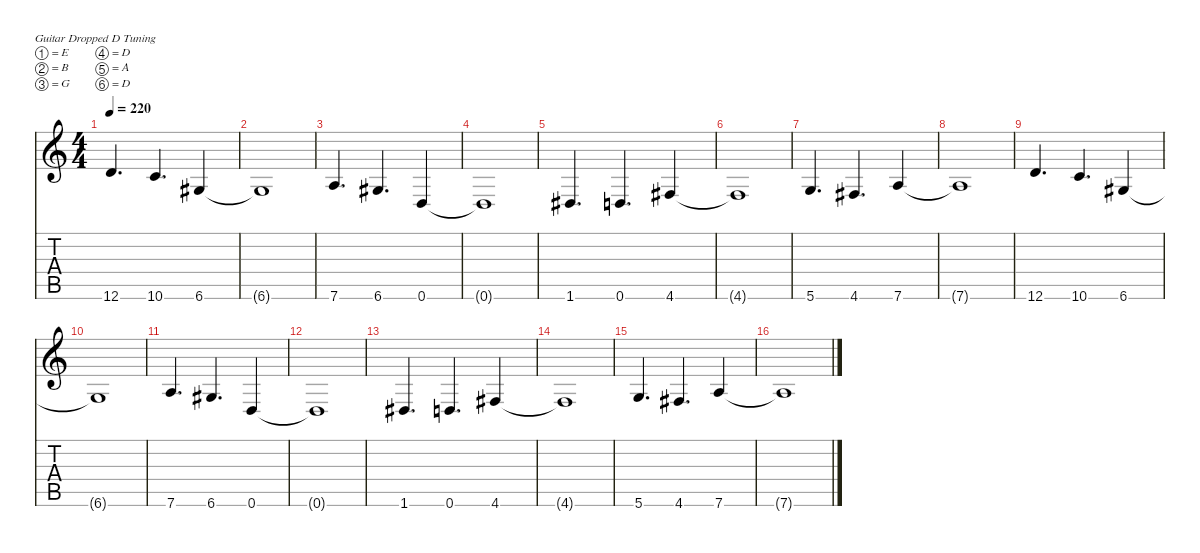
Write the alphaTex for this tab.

\defaultSystemsLayout 4
\hideDynamics
\bracketExtendMode nobrackets
\singleTrackTrackNamePolicy hidden
\multiTrackTrackNamePolicy hidden
\firstSystemTrackNameMode fullname
\firstSystemTrackNameOrientation horizontal
\otherSystemsTrackNameOrientation horizontal
\track ("Guitar 2" "dist.guit.") {instrument distortionguitar}
\staff {score tabs}
\tuning (E4 B3 G3 D3 A2 D2)
\ts (4 4)
\tempo 220
\clef g2
\ks c
12.6.4{d dy f beam Up} 10.6.4{d beam Up} 6.6{acc #}.4{beam Up} |
6.6{t acc #}.1{beam Up} |
7.6.4{d beam Up} 6.6{acc #}.4{d beam Up} 0.6.4{beam Up} |
0.6{t}.1{beam Up} |
1.6{acc #}.4{d beam Up} 0.6.4{d beam Up} 4.6{acc #}.4{beam Up} |
4.6{t acc #}.1{beam Up} |
5.6.4{d beam Up} 4.6{acc #}.4{d beam Up} 7.6.4{beam Up} |
7.6{t}.1{beam Up} |
12.6.4{d beam Up} 10.6.4{d beam Up} 6.6{acc #}.4{beam Up} |
6.6{t acc #}.1{beam Up} |
7.6.4{d beam Up} 6.6{acc #}.4{d beam Up} 0.6.4{beam Up} |
0.6{t}.1{beam Up} |
1.6{acc #}.4{d beam Up} 0.6.4{d beam Up} 4.6{acc #}.4{beam Up} |
4.6{t acc #}.1{beam Up} |
5.6.4{d beam Up} 4.6{acc #}.4{d beam Up} 7.6.4{beam Up} |
7.6{t}.1{beam Up}
